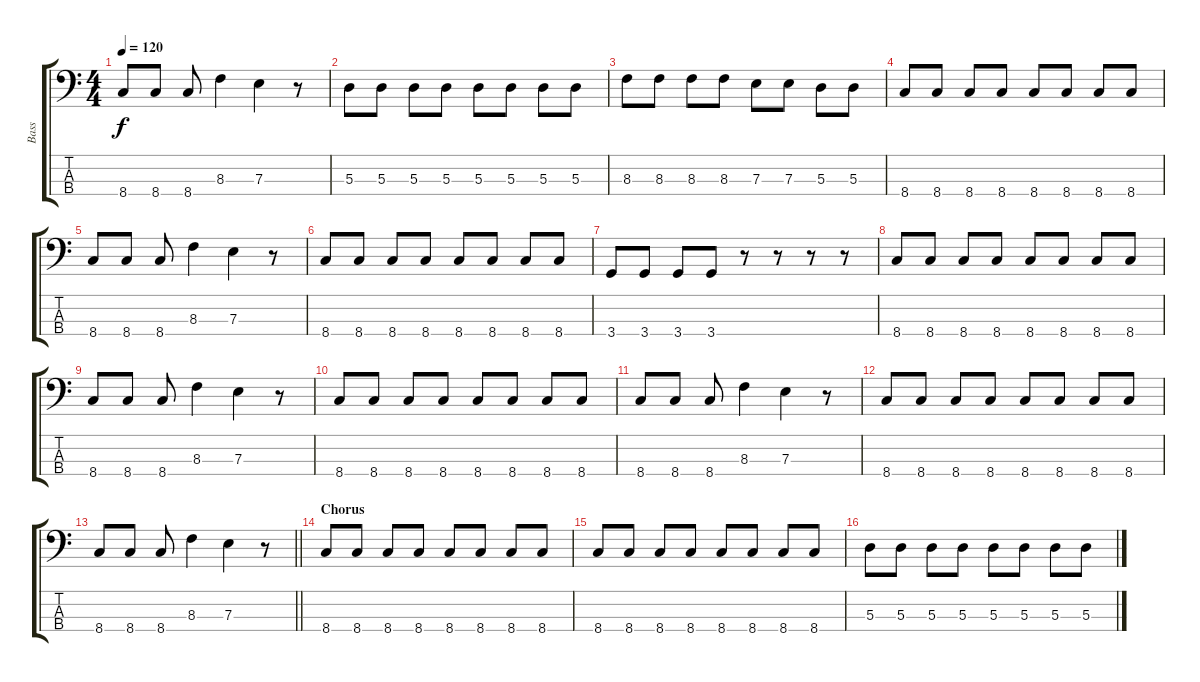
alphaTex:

\track ("Bass" "Bass") {instrument electricbassfinger}
\staff {score tabs}
\tuning (G2 D2 A1 E1) {hide}
\ts (4 4)
\tempo 120
\clef f4
\ks c
8.4.8{dy f} 8.4.8 8.4.8 8.3.4 7.3.4 r.8 |
5.3.8 5.3.8 5.3.8 5.3.8 5.3.8 5.3.8 5.3.8 5.3.8 |
8.3.8 8.3.8 8.3.8 8.3.8 7.3.8 7.3.8 5.3.8 5.3.8 |
8.4.8 8.4.8 8.4.8 8.4.8 8.4.8 8.4.8 8.4.8 8.4.8 |
8.4.8 8.4.8 8.4.8 8.3.4 7.3.4 r.8 |
8.4.8 8.4.8 8.4.8 8.4.8 8.4.8 8.4.8 8.4.8 8.4.8 |
3.4.8 3.4.8 3.4.8 3.4.8 r.8 r.8 r.8 r.8 |
8.4.8 8.4.8 8.4.8 8.4.8 8.4.8 8.4.8 8.4.8 8.4.8 |
8.4.8 8.4.8 8.4.8 8.3.4 7.3.4 r.8 |
8.4.8 8.4.8 8.4.8 8.4.8 8.4.8 8.4.8 8.4.8 8.4.8 |
8.4.8 8.4.8 8.4.8 8.3.4 7.3.4 r.8 |
8.4.8 8.4.8 8.4.8 8.4.8 8.4.8 8.4.8 8.4.8 8.4.8 |
\barLineRight lightlight
8.4.8 8.4.8 8.4.8 8.3.4 7.3.4 r.8 |
\section ("" "Chorus")
8.4.8 8.4.8 8.4.8 8.4.8 8.4.8 8.4.8 8.4.8 8.4.8 |
8.4.8 8.4.8 8.4.8 8.4.8 8.4.8 8.4.8 8.4.8 8.4.8 |
5.3.8 5.3.8 5.3.8 5.3.8 5.3.8 5.3.8 5.3.8 5.3.8
